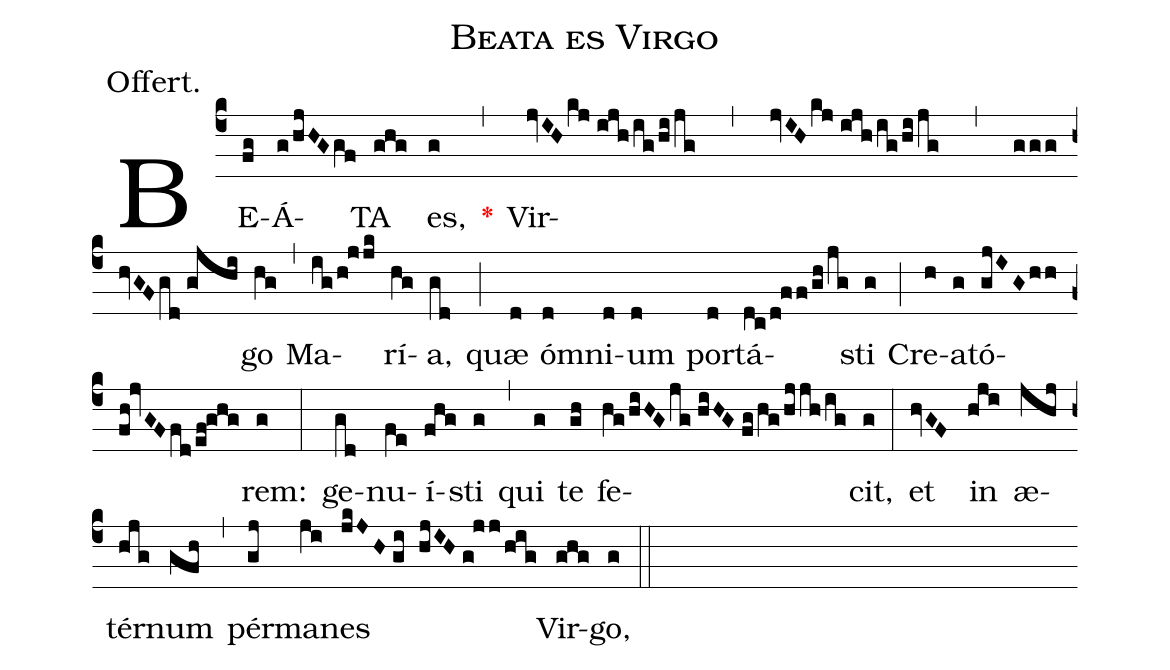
name:Beata es Virgo;
annotation:Offert.;
mode:VIII.;
office-part:Offertory;
%%
(c4) BE(fg)Á(g/hjHGgf)TA(ghg) es,(g) <v>\red{*}</v>(,) Vir(jvIHkj//ijh/ig/hi/jg , jvIHkj//ijh/ig/hi/jg , ggghvGFgd//gjhi)go(hg) (,) Ma(ig/h!jjk)rí(hg)a,(gd) (;) quæ(d) ó(d)mni(d)um(d) por(d)tá(dc/d!ff/gh/jg)sti(g) (;) Cre(h)a(g)tó(gjIGhh//fh!jvGFfd/ef!ghg)rem:(g) (:) ge(gd)nu(fe)í(fhg)sti(g) (,) qui(g) te(gh) fe(hg/hiHGjg//hiHG//fg/hg/hjjh/ig)cit,(g) (:) et(hvGF) in(hji) æ(jhj)tér(hjg)num(gfh) (,) pér(gj)ma(ji)nes(jkJH//gi hjIH//g!jj/hig) Vir(ghg)go,(g) (::)
